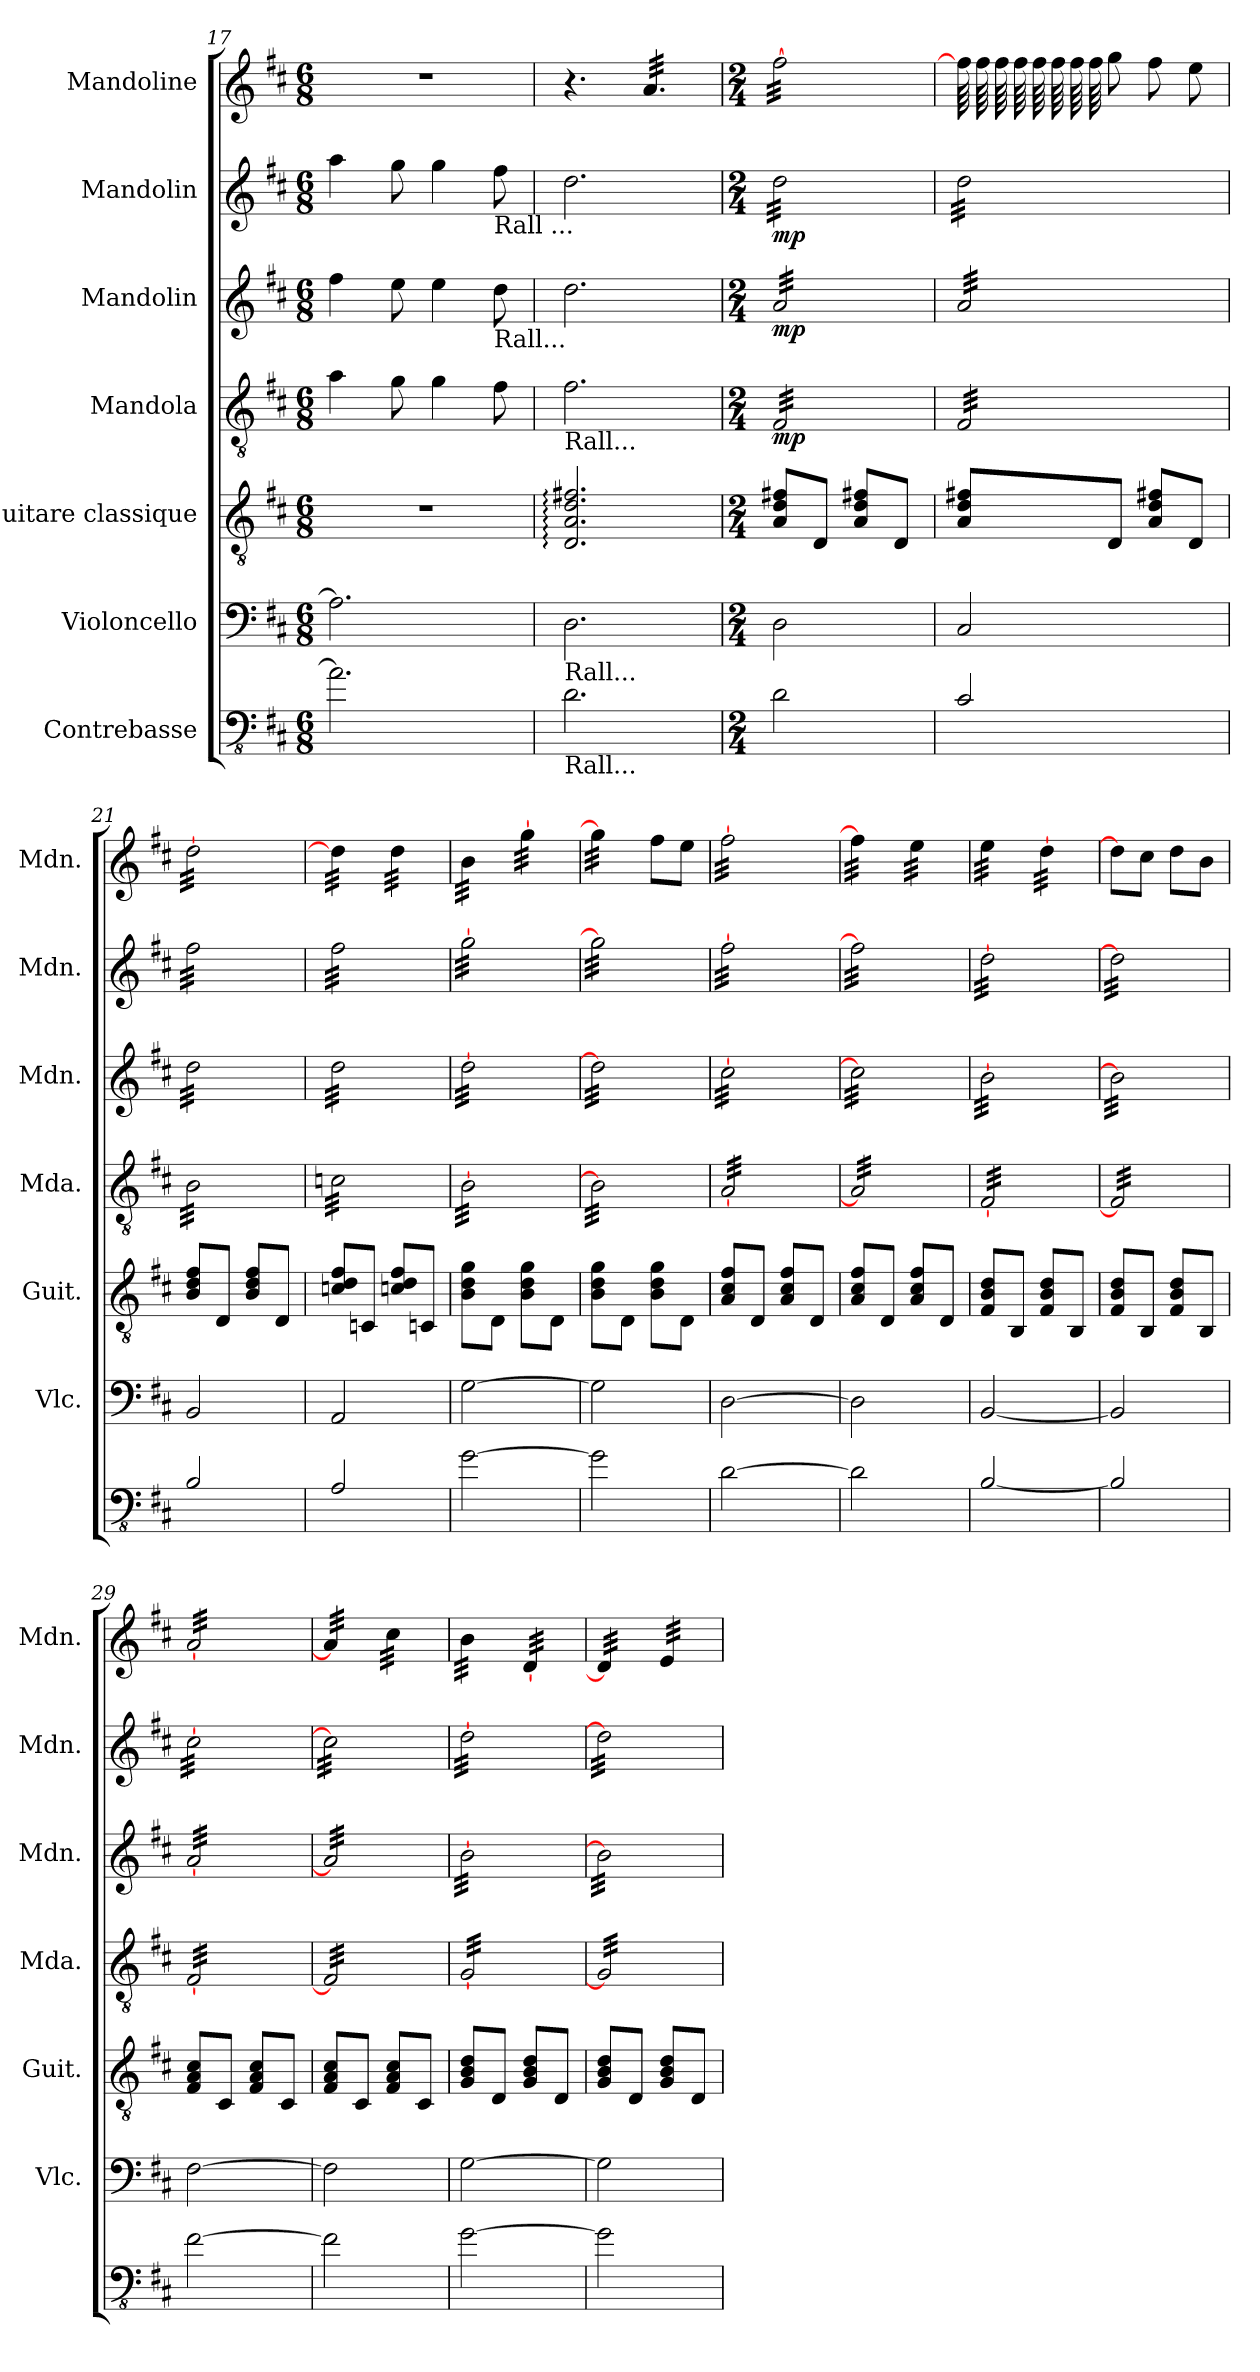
**kern	**kern	**kern	**kern	**dynam	**kern	**dynam	**kern	**dynam	**kern
*part7	*part6	*part5	*part4	*part4	*part3	*part3	*part2	*part2	*part1
*staff7	*staff6	*staff5	*staff4	*staff4	*staff3	*staff3	*staff2	*staff2	*staff1
*I"Contrebasse	*I"Violoncello	*I"Guitare classique	*I"Mandola	*	*I"Mandolin	*	*I"Mandolin	*	*I"Mandoline
*	*I'Vlc.	*I'Guit.	*I'Mda.	*	*I'Mdn.	*	*I'Mdn.	*	*I'Mdn.
*clefFv4	*clefF4	*clefGv2	*clefGv2	*	*clefG2	*	*clefG2	*	*clefG2
*ITrd7c12	*	*	*	*	*	*	*	*	*
*k[f#c#]	*k[f#c#]	*k[f#c#]	*k[f#c#]	*	*k[f#c#]	*	*k[f#c#]	*	*k[f#c#]
*M6/8	*M6/8	*M6/8	*M6/8	*	*M6/8	*	*M6/8	*	*M6/8
=17	=17	=17	=17	=17	=17	=17	=17	=17	=17
2.AA\]	2.A\]	2.r	4a\	.	4ff#\	.	4aa\	.	2.r
.	.	.	8g\	.	8ee\	.	8gg\	.	.
.	.	.	4g\	.	4ee\	.	4gg\	.	.
!	!	!	!	!	!	!	!LO:TX:b:t=Rall ...	!	!
!	!	!	!	!	!LO:TX:b:t=Rall...	!	!	!	!
.	.	.	8f#\	.	8dd\	.	8ff#\	.	.
!!LO:PB:g=z
=18	=18	=18	=18	=18	=18	=18	=18	=18	=18
!	!	!	!LO:TX:b:t=Rall...	!	!	!	!	!	!
!	!LO:TX:b:t=Rall...	!	!	!	!	!	!	!	!
!LO:TX:b:t=Rall...	!	!	!	!	!	!	!	!	!
2.DD\	2.D\	2.D/: 2.A/: 2.d/: 2.f#X/:	2.f#\	.	2.dd\	.	2.dd\	.	4.r
*	*	*	*	*	*	*	*	*	*tremolo
.	.	.	.	.	.	.	.	.	32a/LLL
.	.	.	.	.	.	.	.	.	32a/
.	.	.	.	.	.	.	.	.	32a/
.	.	.	.	.	.	.	.	.	32a/
.	.	.	.	.	.	.	.	.	32a/
.	.	.	.	.	.	.	.	.	32a/
.	.	.	.	.	.	.	.	.	32a/
.	.	.	.	.	.	.	.	.	32a/
.	.	.	.	.	.	.	.	.	32a/
.	.	.	.	.	.	.	.	.	32a/
.	.	.	.	.	.	.	.	.	32a/
.	.	.	.	.	.	.	.	.	32a/JJJ
=19	=19	=19	=19	=19	=19	=19	=19	=19	=19
*M2/4	*M2/4	*M2/4	*M2/4	*	*M2/4	*	*M2/4	*	*M2/4
!	!	!	!	!LO:DY:b	!	!LO:DY:b	!	!LO:DY:b	!
*	*	*	*tremolo	*	*	*	*	*	*
*	*	*	*	*	*tremolo	*	*	*	*
*	*	*	*	*	*	*	*tremolo	*	*
2DD\	2D\	8A/ 8d/ 8f#X/L	32F#/LLL	mp	32a/LLL	mp	32dd\LLL	mp	[32ff#\LLL
.	.	.	32F#/	.	32a/	.	32dd\	.	32ff#\
.	.	.	32F#/	.	32a/	.	32dd\	.	32ff#\
.	.	.	32F#/	.	32a/	.	32dd\	.	32ff#\
.	.	8D/J	32F#/	.	32a/	.	32dd\	.	32ff#\
.	.	.	32F#/	.	32a/	.	32dd\	.	32ff#\
.	.	.	32F#/	.	32a/	.	32dd\	.	32ff#\
.	.	.	32F#/	.	32a/	.	32dd\	.	32ff#\
.	.	8A/ 8d/ 8f#X/L	32F#/	.	32a/	.	32dd\	.	32ff#\
.	.	.	32F#/	.	32a/	.	32dd\	.	32ff#\
.	.	.	32F#/	.	32a/	.	32dd\	.	32ff#\
.	.	.	32F#/	.	32a/	.	32dd\	.	32ff#\
.	.	8D/J	32F#/	.	32a/	.	32dd\	.	32ff#\
.	.	.	32F#/	.	32a/	.	32dd\	.	32ff#\
.	.	.	32F#/	.	32a/	.	32dd\	.	32ff#\
.	.	.	32F#/JJJ	.	32a/JJJ	.	32dd\JJJ	.	32ff#\JJJ
=20	=20	=20	=20	=20	=20	=20	=20	=20	=20
2CC#/	2C#/	8A/ 8d/ 8f#X/L	32F#/LLL	.	32a/LLL	.	32dd\LLL	.	64ff#\]LLLL
.	.	.	.	.	.	.	.	.	64ff#\
.	.	.	32F#/	.	32a/	.	32dd\	.	64ff#\
.	.	.	.	.	.	.	.	.	64ff#\
.	.	.	32F#/	.	32a/	.	32dd\	.	64ff#\
.	.	.	.	.	.	.	.	.	64ff#\
.	.	.	32F#/	.	32a/	.	32dd\	.	64ff#\
.	.	.	.	.	.	.	.	.	64ff#\
*	*	*	*	*	*	*	*	*	*Xtremolo
.	.	8D/J	32F#/	.	32a/	.	32dd\	.	8gg\J
.	.	.	32F#/	.	32a/	.	32dd\	.	.
.	.	.	32F#/	.	32a/	.	32dd\	.	.
.	.	.	32F#/	.	32a/	.	32dd\	.	.
.	.	8A/ 8d/ 8f#X/L	32F#/	.	32a/	.	32dd\	.	8ff#\L
.	.	.	32F#/	.	32a/	.	32dd\	.	.
.	.	.	32F#/	.	32a/	.	32dd\	.	.
.	.	.	32F#/	.	32a/	.	32dd\	.	.
.	.	8D/J	32F#/	.	32a/	.	32dd\	.	8ee\J
.	.	.	32F#/	.	32a/	.	32dd\	.	.
.	.	.	32F#/	.	32a/	.	32dd\	.	.
.	.	.	32F#/JJJ	.	32a/JJJ	.	32dd\JJJ	.	.
=21	=21	=21	=21	=21	=21	=21	=21	=21	=21
*	*	*	*	*	*	*	*	*	*tremolo
2BBB/	2BB/	8B/ 8d/ 8f#/L	32B\LLL	.	32dd\LLL	.	32ff#\LLL	.	[32dd\LLL
.	.	.	32B\	.	32dd\	.	32ff#\	.	32dd\
.	.	.	32B\	.	32dd\	.	32ff#\	.	32dd\
.	.	.	32B\	.	32dd\	.	32ff#\	.	32dd\
.	.	8D/J	32B\	.	32dd\	.	32ff#\	.	32dd\
.	.	.	32B\	.	32dd\	.	32ff#\	.	32dd\
.	.	.	32B\	.	32dd\	.	32ff#\	.	32dd\
.	.	.	32B\	.	32dd\	.	32ff#\	.	32dd\
.	.	8B/ 8d/ 8f#/L	32B\	.	32dd\	.	32ff#\	.	32dd\
.	.	.	32B\	.	32dd\	.	32ff#\	.	32dd\
.	.	.	32B\	.	32dd\	.	32ff#\	.	32dd\
.	.	.	32B\	.	32dd\	.	32ff#\	.	32dd\
.	.	8D/J	32B\	.	32dd\	.	32ff#\	.	32dd\
.	.	.	32B\	.	32dd\	.	32ff#\	.	32dd\
.	.	.	32B\	.	32dd\	.	32ff#\	.	32dd\
.	.	.	32B\JJJ	.	32dd\JJJ	.	32ff#\JJJ	.	32dd\JJJ
=22	=22	=22	=22	=22	=22	=22	=22	=22	=22
2AAA/	2AA/	8cn/ 8d/ 8f#/L	32cn\LLL	.	32dd\LLL	.	32ff#\LLL	.	32dd\]LLL
.	.	.	32cn\	.	32dd\	.	32ff#\	.	32dd\
.	.	.	32cn\	.	32dd\	.	32ff#\	.	32dd\
.	.	.	32cn\	.	32dd\	.	32ff#\	.	32dd\
.	.	8Cn/J	32cn\	.	32dd\	.	32ff#\	.	32dd\
.	.	.	32cn\	.	32dd\	.	32ff#\	.	32dd\
.	.	.	32cn\	.	32dd\	.	32ff#\	.	32dd\
.	.	.	32cn\	.	32dd\	.	32ff#\	.	32dd\JJJ
.	.	8cn/ 8d/ 8f#/L	32cn\	.	32dd\	.	32ff#\	.	32dd\LLL
.	.	.	32cn\	.	32dd\	.	32ff#\	.	32dd\
.	.	.	32cn\	.	32dd\	.	32ff#\	.	32dd\
.	.	.	32cn\	.	32dd\	.	32ff#\	.	32dd\
.	.	8Cn/J	32cn\	.	32dd\	.	32ff#\	.	32dd\
.	.	.	32cn\	.	32dd\	.	32ff#\	.	32dd\
.	.	.	32cn\	.	32dd\	.	32ff#\	.	32dd\
.	.	.	32cn\JJJ	.	32dd\JJJ	.	32ff#\JJJ	.	32dd\JJJ
=23	=23	=23	=23	=23	=23	=23	=23	=23	=23
[2GG\	[2G\	8B\ 8d\ 8g\L	[32B\LLL	.	[32dd\LLL	.	[32gg\LLL	.	32b\LLL
.	.	.	32B\	.	32dd\	.	32gg\	.	32b\
.	.	.	32B\	.	32dd\	.	32gg\	.	32b\
.	.	.	32B\	.	32dd\	.	32gg\	.	32b\
.	.	8D\J	32B\	.	32dd\	.	32gg\	.	32b\
.	.	.	32B\	.	32dd\	.	32gg\	.	32b\
.	.	.	32B\	.	32dd\	.	32gg\	.	32b\
.	.	.	32B\	.	32dd\	.	32gg\	.	32b\JJJ
.	.	8B\ 8d\ 8g\L	32B\	.	32dd\	.	32gg\	.	[32gg\LLL
.	.	.	32B\	.	32dd\	.	32gg\	.	32gg\
.	.	.	32B\	.	32dd\	.	32gg\	.	32gg\
.	.	.	32B\	.	32dd\	.	32gg\	.	32gg\
.	.	8D\J	32B\	.	32dd\	.	32gg\	.	32gg\
.	.	.	32B\	.	32dd\	.	32gg\	.	32gg\
.	.	.	32B\	.	32dd\	.	32gg\	.	32gg\
.	.	.	32B\JJJ	.	32dd\JJJ	.	32gg\JJJ	.	32gg\JJJ
=24	=24	=24	=24	=24	=24	=24	=24	=24	=24
2GG\]	2G\]	8B\ 8d\ 8g\L	32B\]LLL	.	32dd\]LLL	.	32gg\]LLL	.	32gg\]LLL
.	.	.	32B\	.	32dd\	.	32gg\	.	32gg\
.	.	.	32B\	.	32dd\	.	32gg\	.	32gg\
.	.	.	32B\	.	32dd\	.	32gg\	.	32gg\
.	.	8D\J	32B\	.	32dd\	.	32gg\	.	32gg\
.	.	.	32B\	.	32dd\	.	32gg\	.	32gg\
.	.	.	32B\	.	32dd\	.	32gg\	.	32gg\
.	.	.	32B\	.	32dd\	.	32gg\	.	32gg\JJJ
*	*	*	*	*	*	*	*	*	*Xtremolo
.	.	8B\ 8d\ 8g\L	32B\	.	32dd\	.	32gg\	.	8ff#\L
.	.	.	32B\	.	32dd\	.	32gg\	.	.
.	.	.	32B\	.	32dd\	.	32gg\	.	.
.	.	.	32B\	.	32dd\	.	32gg\	.	.
.	.	8D\J	32B\	.	32dd\	.	32gg\	.	8ee\J
.	.	.	32B\	.	32dd\	.	32gg\	.	.
.	.	.	32B\	.	32dd\	.	32gg\	.	.
.	.	.	32B\JJJ	.	32dd\JJJ	.	32gg\JJJ	.	.
!!LO:PB:g=z
=25	=25	=25	=25	=25	=25	=25	=25	=25	=25
*	*	*	*	*	*	*	*	*	*tremolo
[2DD\	[2D\	8A/ 8c#/ 8f#/L	[32A/LLL	.	[32cc#\LLL	.	[32ff#\LLL	.	[32ff#\LLL
.	.	.	32A/	.	32cc#\	.	32ff#\	.	32ff#\
.	.	.	32A/	.	32cc#\	.	32ff#\	.	32ff#\
.	.	.	32A/	.	32cc#\	.	32ff#\	.	32ff#\
.	.	8D/J	32A/	.	32cc#\	.	32ff#\	.	32ff#\
.	.	.	32A/	.	32cc#\	.	32ff#\	.	32ff#\
.	.	.	32A/	.	32cc#\	.	32ff#\	.	32ff#\
.	.	.	32A/	.	32cc#\	.	32ff#\	.	32ff#\
.	.	8A/ 8c#/ 8f#/L	32A/	.	32cc#\	.	32ff#\	.	32ff#\
.	.	.	32A/	.	32cc#\	.	32ff#\	.	32ff#\
.	.	.	32A/	.	32cc#\	.	32ff#\	.	32ff#\
.	.	.	32A/	.	32cc#\	.	32ff#\	.	32ff#\
.	.	8D/J	32A/	.	32cc#\	.	32ff#\	.	32ff#\
.	.	.	32A/	.	32cc#\	.	32ff#\	.	32ff#\
.	.	.	32A/	.	32cc#\	.	32ff#\	.	32ff#\
.	.	.	32A/JJJ	.	32cc#\JJJ	.	32ff#\JJJ	.	32ff#\JJJ
=26	=26	=26	=26	=26	=26	=26	=26	=26	=26
2DD\]	2D\]	8A/ 8c#/ 8f#/L	32A/]LLL	.	32cc#\]LLL	.	32ff#\]LLL	.	32ff#\]LLL
.	.	.	32A/	.	32cc#\	.	32ff#\	.	32ff#\
.	.	.	32A/	.	32cc#\	.	32ff#\	.	32ff#\
.	.	.	32A/	.	32cc#\	.	32ff#\	.	32ff#\
.	.	8D/J	32A/	.	32cc#\	.	32ff#\	.	32ff#\
.	.	.	32A/	.	32cc#\	.	32ff#\	.	32ff#\
.	.	.	32A/	.	32cc#\	.	32ff#\	.	32ff#\
.	.	.	32A/	.	32cc#\	.	32ff#\	.	32ff#\JJJ
.	.	8A/ 8c#/ 8f#/L	32A/	.	32cc#\	.	32ff#\	.	32ee\LLL
.	.	.	32A/	.	32cc#\	.	32ff#\	.	32ee\
.	.	.	32A/	.	32cc#\	.	32ff#\	.	32ee\
.	.	.	32A/	.	32cc#\	.	32ff#\	.	32ee\
.	.	8D/J	32A/	.	32cc#\	.	32ff#\	.	32ee\
.	.	.	32A/	.	32cc#\	.	32ff#\	.	32ee\
.	.	.	32A/	.	32cc#\	.	32ff#\	.	32ee\
.	.	.	32A/JJJ	.	32cc#\JJJ	.	32ff#\JJJ	.	32ee\JJJ
=27	=27	=27	=27	=27	=27	=27	=27	=27	=27
[2BBB/	[2BB/	8F#/ 8B/ 8d/L	[32F#/LLL	.	[32b\LLL	.	[32dd\LLL	.	32ee\LLL
.	.	.	32F#/	.	32b\	.	32dd\	.	32ee\
.	.	.	32F#/	.	32b\	.	32dd\	.	32ee\
.	.	.	32F#/	.	32b\	.	32dd\	.	32ee\
.	.	8BB/J	32F#/	.	32b\	.	32dd\	.	32ee\
.	.	.	32F#/	.	32b\	.	32dd\	.	32ee\
.	.	.	32F#/	.	32b\	.	32dd\	.	32ee\
.	.	.	32F#/	.	32b\	.	32dd\	.	32ee\JJJ
.	.	8F#/ 8B/ 8d/L	32F#/	.	32b\	.	32dd\	.	[32dd\LLL
.	.	.	32F#/	.	32b\	.	32dd\	.	32dd\
.	.	.	32F#/	.	32b\	.	32dd\	.	32dd\
.	.	.	32F#/	.	32b\	.	32dd\	.	32dd\
.	.	8BB/J	32F#/	.	32b\	.	32dd\	.	32dd\
.	.	.	32F#/	.	32b\	.	32dd\	.	32dd\
.	.	.	32F#/	.	32b\	.	32dd\	.	32dd\
.	.	.	32F#/JJJ	.	32b\JJJ	.	32dd\JJJ	.	32dd\JJJ
*	*	*	*	*	*	*	*	*	*Xtremolo
=28	=28	=28	=28	=28	=28	=28	=28	=28	=28
2BBB/]	2BB/]	8F#/ 8B/ 8d/L	32F#/]LLL	.	32b\]LLL	.	32dd\]LLL	.	8dd\L]
.	.	.	32F#/	.	32b\	.	32dd\	.	.
.	.	.	32F#/	.	32b\	.	32dd\	.	.
.	.	.	32F#/	.	32b\	.	32dd\	.	.
.	.	8BB/J	32F#/	.	32b\	.	32dd\	.	8cc#\J
.	.	.	32F#/	.	32b\	.	32dd\	.	.
.	.	.	32F#/	.	32b\	.	32dd\	.	.
.	.	.	32F#/	.	32b\	.	32dd\	.	.
.	.	8F#/ 8B/ 8d/L	32F#/	.	32b\	.	32dd\	.	8dd\L
.	.	.	32F#/	.	32b\	.	32dd\	.	.
.	.	.	32F#/	.	32b\	.	32dd\	.	.
.	.	.	32F#/	.	32b\	.	32dd\	.	.
.	.	8BB/J	32F#/	.	32b\	.	32dd\	.	8b\J
.	.	.	32F#/	.	32b\	.	32dd\	.	.
.	.	.	32F#/	.	32b\	.	32dd\	.	.
.	.	.	32F#/JJJ	.	32b\JJJ	.	32dd\JJJ	.	.
=29	=29	=29	=29	=29	=29	=29	=29	=29	=29
*	*	*	*	*	*	*	*	*	*tremolo
[2FF#\	[2F#\	8F#/ 8A/ 8c#/L	[32F#/LLL	.	[32a/LLL	.	[32cc#\LLL	.	[32a/LLL
.	.	.	32F#/	.	32a/	.	32cc#\	.	32a/
.	.	.	32F#/	.	32a/	.	32cc#\	.	32a/
.	.	.	32F#/	.	32a/	.	32cc#\	.	32a/
.	.	8C#/J	32F#/	.	32a/	.	32cc#\	.	32a/
.	.	.	32F#/	.	32a/	.	32cc#\	.	32a/
.	.	.	32F#/	.	32a/	.	32cc#\	.	32a/
.	.	.	32F#/	.	32a/	.	32cc#\	.	32a/
.	.	8F#/ 8A/ 8c#/L	32F#/	.	32a/	.	32cc#\	.	32a/
.	.	.	32F#/	.	32a/	.	32cc#\	.	32a/
.	.	.	32F#/	.	32a/	.	32cc#\	.	32a/
.	.	.	32F#/	.	32a/	.	32cc#\	.	32a/
.	.	8C#/J	32F#/	.	32a/	.	32cc#\	.	32a/
.	.	.	32F#/	.	32a/	.	32cc#\	.	32a/
.	.	.	32F#/	.	32a/	.	32cc#\	.	32a/
.	.	.	32F#/JJJ	.	32a/JJJ	.	32cc#\JJJ	.	32a/JJJ
=30	=30	=30	=30	=30	=30	=30	=30	=30	=30
2FF#\]	2F#\]	8F#/ 8A/ 8c#/L	32F#/]LLL	.	32a/]LLL	.	32cc#\]LLL	.	32a/]LLL
.	.	.	32F#/	.	32a/	.	32cc#\	.	32a/
.	.	.	32F#/	.	32a/	.	32cc#\	.	32a/
.	.	.	32F#/	.	32a/	.	32cc#\	.	32a/
.	.	8C#/J	32F#/	.	32a/	.	32cc#\	.	32a/
.	.	.	32F#/	.	32a/	.	32cc#\	.	32a/
.	.	.	32F#/	.	32a/	.	32cc#\	.	32a/
.	.	.	32F#/	.	32a/	.	32cc#\	.	32a/JJJ
.	.	8F#/ 8A/ 8c#/L	32F#/	.	32a/	.	32cc#\	.	32cc#\LLL
.	.	.	32F#/	.	32a/	.	32cc#\	.	32cc#\
.	.	.	32F#/	.	32a/	.	32cc#\	.	32cc#\
.	.	.	32F#/	.	32a/	.	32cc#\	.	32cc#\
.	.	8C#/J	32F#/	.	32a/	.	32cc#\	.	32cc#\
.	.	.	32F#/	.	32a/	.	32cc#\	.	32cc#\
.	.	.	32F#/	.	32a/	.	32cc#\	.	32cc#\
.	.	.	32F#/JJJ	.	32a/JJJ	.	32cc#\JJJ	.	32cc#\JJJ
=31	=31	=31	=31	=31	=31	=31	=31	=31	=31
[2GG\	[2G\	8G/ 8B/ 8d/L	[32G/LLL	.	[32b\LLL	.	[32dd\LLL	.	32b\LLL
.	.	.	32G/	.	32b\	.	32dd\	.	32b\
.	.	.	32G/	.	32b\	.	32dd\	.	32b\
.	.	.	32G/	.	32b\	.	32dd\	.	32b\
.	.	8D/J	32G/	.	32b\	.	32dd\	.	32b\
.	.	.	32G/	.	32b\	.	32dd\	.	32b\
.	.	.	32G/	.	32b\	.	32dd\	.	32b\
.	.	.	32G/	.	32b\	.	32dd\	.	32b\JJJ
.	.	8G/ 8B/ 8d/L	32G/	.	32b\	.	32dd\	.	[32d/LLL
.	.	.	32G/	.	32b\	.	32dd\	.	32d/
.	.	.	32G/	.	32b\	.	32dd\	.	32d/
.	.	.	32G/	.	32b\	.	32dd\	.	32d/
.	.	8D/J	32G/	.	32b\	.	32dd\	.	32d/
.	.	.	32G/	.	32b\	.	32dd\	.	32d/
.	.	.	32G/	.	32b\	.	32dd\	.	32d/
.	.	.	32G/JJJ	.	32b\JJJ	.	32dd\JJJ	.	32d/JJJ
=32	=32	=32	=32	=32	=32	=32	=32	=32	=32
2GG\]	2G\]	8G/ 8B/ 8d/L	32G/]LLL	.	32b\]LLL	.	32dd\]LLL	.	32d/]LLL
.	.	.	32G/	.	32b\	.	32dd\	.	32d/
.	.	.	32G/	.	32b\	.	32dd\	.	32d/
.	.	.	32G/	.	32b\	.	32dd\	.	32d/
.	.	8D/J	32G/	.	32b\	.	32dd\	.	32d/
.	.	.	32G/	.	32b\	.	32dd\	.	32d/
.	.	.	32G/	.	32b\	.	32dd\	.	32d/
.	.	.	32G/	.	32b\	.	32dd\	.	32d/JJJ
.	.	8G/ 8B/ 8d/L	32G/	.	32b\	.	32dd\	.	32e/LLL
.	.	.	32G/	.	32b\	.	32dd\	.	32e/
.	.	.	32G/	.	32b\	.	32dd\	.	32e/
.	.	.	32G/	.	32b\	.	32dd\	.	32e/
.	.	8D/J	32G/	.	32b\	.	32dd\	.	32e/
.	.	.	32G/	.	32b\	.	32dd\	.	32e/
.	.	.	32G/	.	32b\	.	32dd\	.	32e/
.	.	.	32G/JJJ	.	32b\JJJ	.	32dd\JJJ	.	32e/JJJ
*	*	*	*	*	*	*	*	*	*Xtremolo
*	*	*	*	*	*	*	*Xtremolo	*	*
*	*	*	*	*	*Xtremolo	*	*	*	*
*	*	*	*Xtremolo	*	*	*	*	*	*
=	=	=	=	=	=	=	=	=	=
*-	*-	*-	*-	*-	*-	*-	*-	*-	*-
